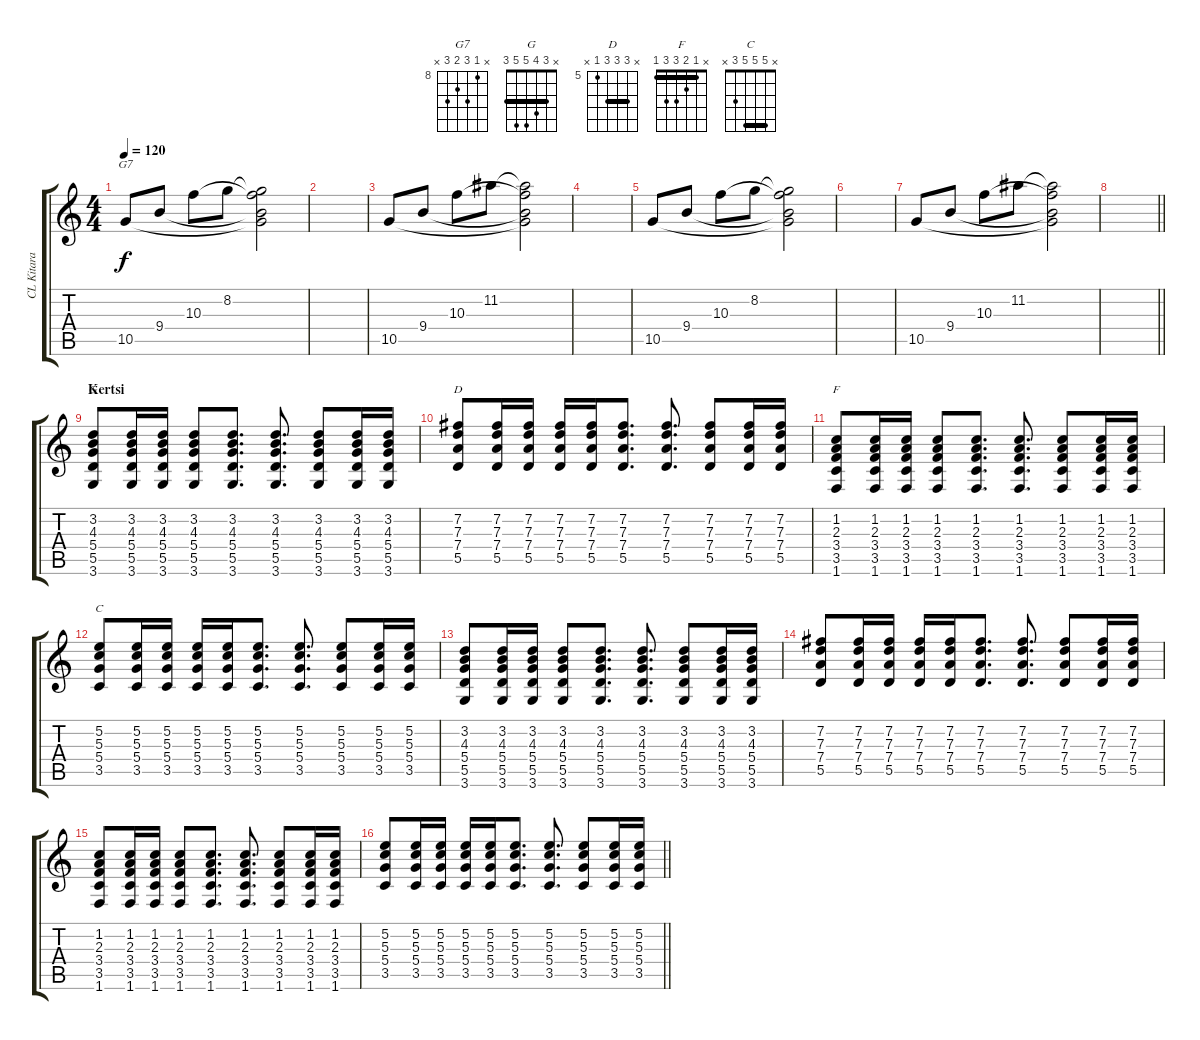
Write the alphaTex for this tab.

\track ("CL Kitara" "CL Kitara") {instrument electricguitarclean}
\staff {score tabs}
\tuning (E4 B3 G3 D3 A2 E2) {hide}
\chord ("G7" x 8 10 9 10 x) {firstfret 8}
\chord ("G" x 3 4 5 5 3) {barre 3}
\chord ("D" x 7 7 7 5 x) {firstfret 5 barre 7}
\chord ("F" x 1 2 3 3 1) {barre 1}
\chord ("C" x 5 5 5 3 x) {barre 5}
\ts (4 4)
\tempo 120
\clef g2
\ks c
10.5.8{ch "G7" dy f} 9.4.8 10.3.8 8.2.8 (8.2{t} 10.3{t} 9.4{t} 10.5{t}).2 |
|
10.5.8 9.4.8 10.3.8 11.2.8 (11.2{t} 10.3{t} 9.4{t} 10.5{t}).2 |
|
10.5.8 9.4.8 10.3.8 8.2.8 (8.2{t} 10.3{t} 9.4{t} 10.5{t}).2 |
|
10.5.8 9.4.8 10.3.8 11.2.8 (11.2{t} 10.3{t} 9.4{t} 10.5{t}).2 |
\barLineRight lightlight
|
\section ("" "Kertsi")
(3.2 4.3 5.4 5.5 3.6).8{ch "G"} (3.2 4.3 5.4 5.5 3.6).16 (3.2 4.3 5.4 5.5 3.6).16 (3.2 4.3 5.4 5.5 3.6).8 (3.2 4.3 5.4 5.5 3.6).8{d} (3.2 4.3 5.4 5.5 3.6).8{d} (3.2 4.3 5.4 5.5 3.6).8 (3.2 4.3 5.4 5.5 3.6).16 (3.2 4.3 5.4 5.5 3.6).16 |
(7.2 7.3 7.4 5.5).8{ch "D"} (7.2 7.3 7.4 5.5).16 (7.2 7.3 7.4 5.5).16 (7.2 7.3 7.4 5.5).16 (7.2 7.3 7.4 5.5).16 (7.2 7.3 7.4 5.5).8{d} (7.2 7.3 7.4 5.5).8{d} (7.2 7.3 7.4 5.5).8 (7.2 7.3 7.4 5.5).16 (7.2 7.3 7.4 5.5).16 |
(1.2 2.3 3.4 3.5 1.6).8{ch "F"} (1.2 2.3 3.4 3.5 1.6).16 (1.2 2.3 3.4 3.5 1.6).16 (1.2 2.3 3.4 3.5 1.6).8 (1.2 2.3 3.4 3.5 1.6).8{d} (1.2 2.3 3.4 3.5 1.6).8{d} (1.2 2.3 3.4 3.5 1.6).8 (1.2 2.3 3.4 3.5 1.6).16 (1.2 2.3 3.4 3.5 1.6).16 |
(5.2 5.3 5.4 3.5).8{ch "C"} (5.2 5.3 5.4 3.5).16 (5.2 5.3 5.4 3.5).16 (5.2 5.3 5.4 3.5).16 (5.2 5.3 5.4 3.5).16 (5.2 5.3 5.4 3.5).8{d} (5.2 5.3 5.4 3.5).8{d} (5.2 5.3 5.4 3.5).8 (5.2 5.3 5.4 3.5).16 (5.2 5.3 5.4 3.5).16 |
(3.2 4.3 5.4 5.5 3.6).8 (3.2 4.3 5.4 5.5 3.6).16 (3.2 4.3 5.4 5.5 3.6).16 (3.2 4.3 5.4 5.5 3.6).8 (3.2 4.3 5.4 5.5 3.6).8{d} (3.2 4.3 5.4 5.5 3.6).8{d} (3.2 4.3 5.4 5.5 3.6).8 (3.2 4.3 5.4 5.5 3.6).16 (3.2 4.3 5.4 5.5 3.6).16 |
(7.2 7.3 7.4 5.5).8 (7.2 7.3 7.4 5.5).16 (7.2 7.3 7.4 5.5).16 (7.2 7.3 7.4 5.5).16 (7.2 7.3 7.4 5.5).16 (7.2 7.3 7.4 5.5).8{d} (7.2 7.3 7.4 5.5).8{d} (7.2 7.3 7.4 5.5).8 (7.2 7.3 7.4 5.5).16 (7.2 7.3 7.4 5.5).16 |
(1.2 2.3 3.4 3.5 1.6).8 (1.2 2.3 3.4 3.5 1.6).16 (1.2 2.3 3.4 3.5 1.6).16 (1.2 2.3 3.4 3.5 1.6).8 (1.2 2.3 3.4 3.5 1.6).8{d} (1.2 2.3 3.4 3.5 1.6).8{d} (1.2 2.3 3.4 3.5 1.6).8 (1.2 2.3 3.4 3.5 1.6).16 (1.2 2.3 3.4 3.5 1.6).16 |
\barLineRight lightlight
(5.2 5.3 5.4 3.5).8 (5.2 5.3 5.4 3.5).16 (5.2 5.3 5.4 3.5).16 (5.2 5.3 5.4 3.5).16 (5.2 5.3 5.4 3.5).16 (5.2 5.3 5.4 3.5).8{d} (5.2 5.3 5.4 3.5).8{d} (5.2 5.3 5.4 3.5).8 (5.2 5.3 5.4 3.5).16 (5.2 5.3 5.4 3.5).16
